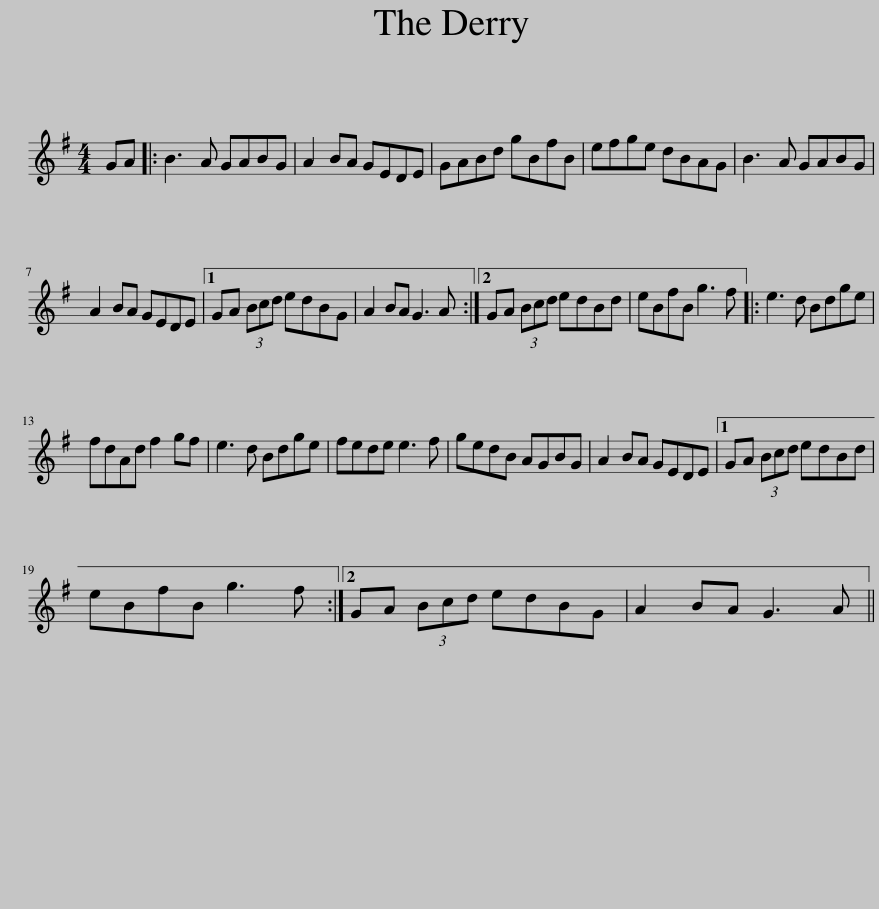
X:1
L:1/8
M:4/4
I:linebreak $
K:G
V:1 treble
V:1
 GA |: B3 A GABG | A2 BA GEDE | GABd gBfB | efge dBAG | %5
 B3 A GABG |$ A2 BA GEDE |1 GA (3Bcd edBG | A2 BA G3 A :|2 GA (3Bcd edBd | %10
 eBfB g3 f |: e3 d Bdge |$ fdAd f2 gf | e3 d Bdge | fede e3 f | %15
 gedB AGBG | A2 BA GEDE |1 GA (3Bcd edBd |$ eBfB g3 f :|2 GA (3Bcd edBG | %20
 A2 BA G3 A || %21
